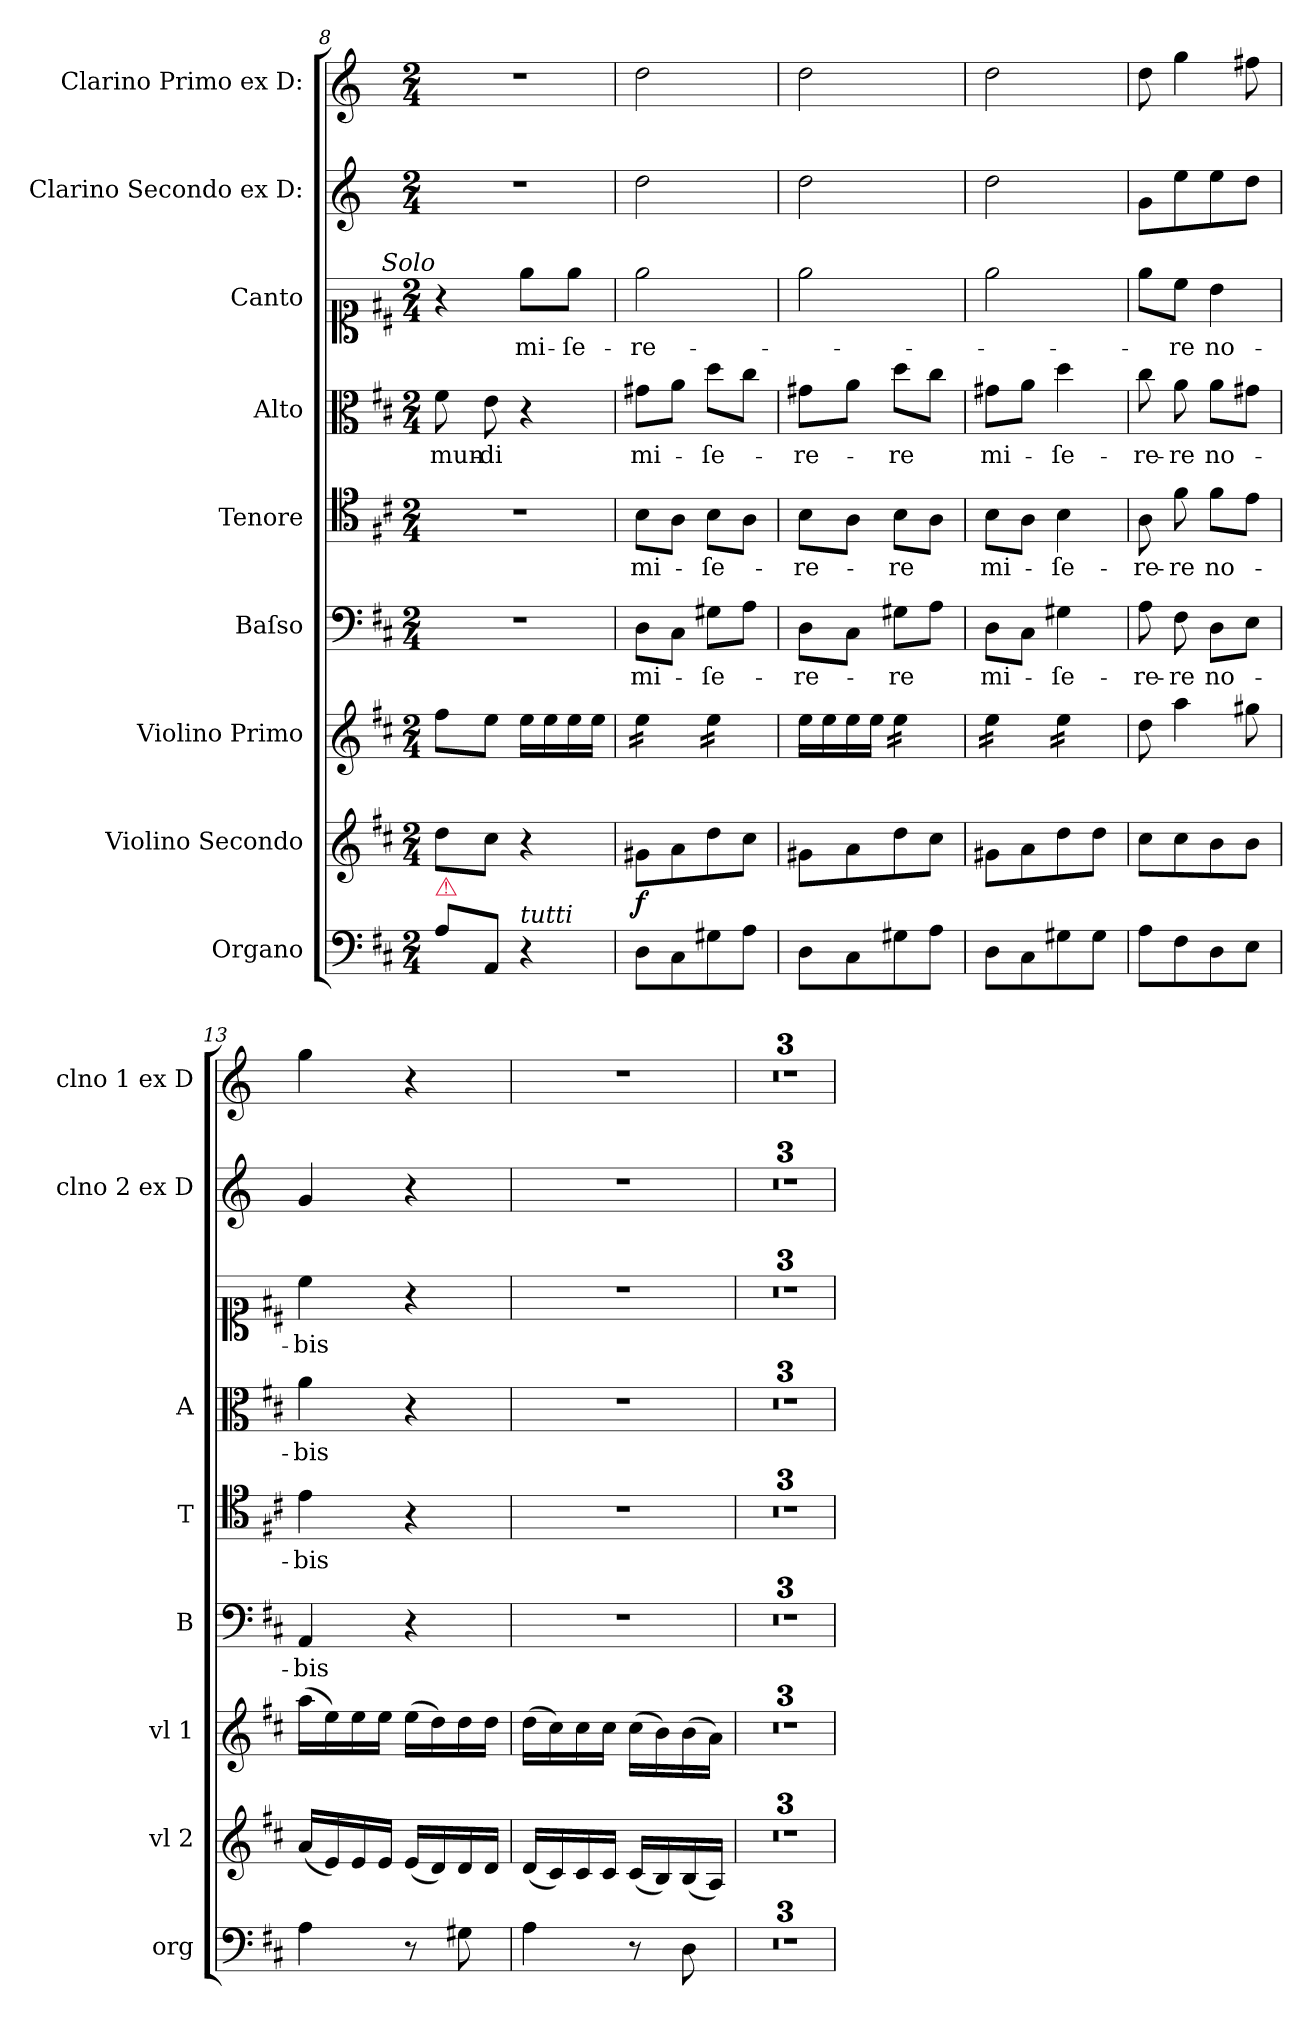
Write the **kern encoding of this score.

**kern	**dynam	**kern	**dynam	**kern	**dynam	**kern	**text	**kern	**text	**kern	**text	**kern	**text	**kern	**kern
*part9	*part9	*part8	*part8	*part7	*part7	*part6	*part6	*part5	*part5	*part4	*part4	*part3	*part3	*part2	*part1
*staff9	*staff9	*staff8	*staff8	*staff7	*staff7	*staff6	*staff6	*staff5	*staff5	*staff4	*staff4	*staff3	*staff3	*staff2	*staff1
*I"Organo	*	*I"Violino Secondo	*	*I"Violino Primo	*	*I"Baſso	*	*I"Tenore	*	*I"Alto	*	*I"Canto	*	*I"Clarino Secondo ex D:	*I"Clarino Primo ex D:
*I'org	*	*I'vl 2	*	*I'vl 1	*	*I'B	*	*I'T	*	*I'A	*	*	*	*I'clno 2 ex D	*I'clno 1 ex D
*clefF4	*	*clefG2	*	*clefG2	*	*clefF4	*	*clefC4	*	*clefC3	*	*clefC1	*	*clefG2	*clefG2
*	*	*	*	*	*	*	*	*	*	*	*	*	*	*ITrd-1c-2	*ITrd-1c-2
*k[f#c#]	*	*k[f#c#]	*	*k[f#c#]	*	*k[f#c#]	*	*k[f#c#]	*	*k[f#c#]	*	*k[f#c#]	*	*k[f#c#]	*k[f#c#]
*D:	*	*D:	*	*D:	*	*D:	*	*D:	*	*D:	*	*D:	*	*D:	*D:
*M2/4	*	*M2/4	*	*M2/4	*	*M2/4	*	*M2/4	*	*M2/4	*	*M2/4	*	*M2/4	*M2/4
=8	=8	=8	=8	=8	=8	=8	=8	=8	=8	=8	=8	=8	=8	=8	=8
!	!	!	!	!	!	!	!	!	!	!	!	!LO:TX:a:i:rj:t=Solo	!	!	!
!LO:TX:a:color=crimson:t=⚠	!	!	!	!	!	!	!	!	!	!	!	!	!	!	!
8A\L	.	8dd\L	.	8ff#\L	.	2r	.	2r	.	8f#\	mun-	4r	.	2r	2r
8AA/J	.	8cc#\J	.	8ee\J	.	.	.	.	.	8e\	-di	.	.	.	.
!LO:TX:a:i:t=tutti	!	!	!	!	!	!	!	!	!	!	!	!	!	!	!
!	!	!	!	!	!LO:DY:a	!	!	!	!	!	!	!	!	!	!
4r	.	4r	.	16ee\LL	for&colon;	.	.	.	.	4r	.	8ee\L	mi-	.	.
.	.	.	.	16ee\	.	.	.	.	.	.	.	.	.	.	.
.	.	.	.	16ee\	.	.	.	.	.	.	.	8ee\J	-ſe-	.	.
.	.	.	.	16ee\JJ	.	.	.	.	.	.	.	.	.	.	.
=9	=9	=9	=9	=9	=9	=9	=9	=9	=9	=9	=9	=9	=9	=9	=9
*	*	*	*	*tremolo	*	*	*	*	*	*	*	*	*	*	*
8D\L	.	8g#X\L	f	16ee\LL	.	8D\L	mi-	8B\L	mi-	8g#X\L	mi-	2ee\	-re-	2ee\	2ee\
.	.	.	.	16ee\	.	.	.	.	.	.	.	.	.	.	.
8C#\	.	8a\	.	16ee\	.	8C#\J	.	8A\J	.	8a\J	.	.	.	.	.
.	.	.	.	16ee\JJ	.	.	.	.	.	.	.	.	.	.	.
8G#X\	.	8dd\	.	16ee\LL	.	8G#X\L	-ſe-	8B\L	-ſe-	8dd\L	-ſe-	.	.	.	.
.	.	.	.	16ee\	.	.	.	.	.	.	.	.	.	.	.
8A\J	.	8cc#\J	.	16ee\	.	8A\J	.	8A\J	.	8cc#\J	.	.	.	.	.
.	.	.	.	16ee\JJ	.	.	.	.	.	.	.	.	.	.	.
*	*	*	*	*Xtremolo	*	*	*	*	*	*	*	*	*	*	*
=10	=10	=10	=10	=10	=10	=10	=10	=10	=10	=10	=10	=10	=10	=10	=10
8D\L	.	8g#X\L	.	16ee\LL	.	8D\L	-re-	8B\L	-re-	8g#X\L	-re-	2ee\	.	2ee\	2ee\
.	.	.	.	16ee\	.	.	.	.	.	.	.	.	.	.	.
8C#\	.	8a\	.	16ee\	.	8C#\J	.	8A\J	.	8a\J	.	.	.	.	.
.	.	.	.	16ee\JJ	.	.	.	.	.	.	.	.	.	.	.
*	*	*	*	*tremolo	*	*	*	*	*	*	*	*	*	*	*
8G#X\	.	8dd\	.	16ee\LL	.	8G#X\L	-re	8B\L	-re	8dd\L	-re	.	.	.	.
.	.	.	.	16ee\	.	.	.	.	.	.	.	.	.	.	.
8A\J	.	8cc#\J	.	16ee\	.	8A\J	.	8A\J	.	8cc#\J	.	.	.	.	.
.	.	.	.	16ee\JJ	.	.	.	.	.	.	.	.	.	.	.
=11	=11	=11	=11	=11	=11	=11	=11	=11	=11	=11	=11	=11	=11	=11	=11
!	!	!	!	!	!	!	!LO:LY:i	!	!LO:LY:i	!	!LO:LY:i	!	!	!	!
8D\L	.	8g#X\L	.	16ee\LL	.	8D\L	mi-	8B\L	mi-	8g#X\L	mi-	2ee\	.	2ee\	2ee\
.	.	.	.	16ee\	.	.	.	.	.	.	.	.	.	.	.
8C#\	.	8a\	.	16ee\	.	8C#\J	.	8A\J	.	8a\J	.	.	.	.	.
.	.	.	.	16ee\JJ	.	.	.	.	.	.	.	.	.	.	.
!	!	!	!	!	!	!	!LO:LY:i	!	!LO:LY:i	!	!LO:LY:i	!	!	!	!
8G#X\	.	8dd\	.	16ee\LL	.	4G#X\	-ſe-	4B\	-ſe-	4dd\	-ſe-	.	.	.	.
.	.	.	.	16ee\	.	.	.	.	.	.	.	.	.	.	.
8G#\J	.	8dd\J	.	16ee\	.	.	.	.	.	.	.	.	.	.	.
.	.	.	.	16ee\JJ	.	.	.	.	.	.	.	.	.	.	.
*	*	*	*	*Xtremolo	*	*	*	*	*	*	*	*	*	*	*
=12	=12	=12	=12	=12	=12	=12	=12	=12	=12	=12	=12	=12	=12	=12	=12
!	!	!	!	!	!	!	!LO:LY:i	!	!LO:LY:i	!	!LO:LY:i	!	!	!	!
8A\L	.	8cc#\L	.	8dd\	.	8A\	-re-	8A\	-re-	8cc#\	-re-	8ee\L	.	8a\L	8ee\
!	!	!	!	!	!	!	!LO:LY:i	!	!LO:LY:i	!	!LO:LY:i	!	!	!	!
8F#\	.	8cc#\	.	4aa\	.	8F#\	-re	8f#\	-re	8a\	-re	8cc#\J	-re	8ff#\	4aa\
8D\	.	8b\	.	.	.	8D\L	no-	8f#\L	no-	8a\L	no-	4b\	no-	8ff#\	.
8E\J	.	8b\J	.	8gg#X\	.	8E\J	.	8e\J	.	8g#X\J	.	.	.	8ee\J	8gg#X\
=13	=13	=13	=13	=13	=13	=13	=13	=13	=13	=13	=13	=13	=13	=13	=13
!	!LO:DY:a	!	!	!	!	!	!	!	!	!	!	!	!	!	!
4A\	pio	(16a/LL	.	(16aa\LL	.	4AA/	-bis	4e\	-bis	4a\	-bis	4cc#\	-bis	4a/	4aa\
.	.	16e/)	.	16ee\)	.	.	.	.	.	.	.	.	.	.	.
.	.	16e/	.	16ee\	.	.	.	.	.	.	.	.	.	.	.
.	.	16e/JJ	.	16ee\JJ	.	.	.	.	.	.	.	.	.	.	.
8r	.	(16e/LL	.	(16ee\LL	.	4r	.	4r	.	4r	.	4r	.	4r	4r
.	.	16d/)	.	16dd\)	.	.	.	.	.	.	.	.	.	.	.
8G#X\	.	16d/	.	16dd\	.	.	.	.	.	.	.	.	.	.	.
.	.	16d/JJ	.	16dd\JJ	.	.	.	.	.	.	.	.	.	.	.
=14	=14	=14	=14	=14	=14	=14	=14	=14	=14	=14	=14	=14	=14	=14	=14
4A\	.	(16d/LL	.	(16dd\LL	.	2r	.	2r	.	2r	.	2r	.	2r	2r
.	.	16c#/)	.	16cc#\)	.	.	.	.	.	.	.	.	.	.	.
.	.	16c#/	.	16cc#\	.	.	.	.	.	.	.	.	.	.	.
.	.	16c#/JJ	.	16cc#\JJ	.	.	.	.	.	.	.	.	.	.	.
8r	.	(16c#/LL	.	(16cc#\LL	.	.	.	.	.	.	.	.	.	.	.
.	.	16B/)	.	16b\)	.	.	.	.	.	.	.	.	.	.	.
8D\	.	(16B/	.	(16b\	.	.	.	.	.	.	.	.	.	.	.
.	.	16A/JJ)	.	16a\JJ)	.	.	.	.	.	.	.	.	.	.	.
=15	=15	=15	=15	=15	=15	=15	=15	=15	=15	=15	=15	=15	=15	=15	=15
2ryy	.	2ryy	.	2ryy	.	2r	.	2r	.	2r	.	2r	.	2r	2r
=	=	=	=	=	=	=	=	=	=	=	=	=	=	=	=
2ryy	.	2ryy	.	2ryy	.	2r	.	2r	.	2r	.	2ryy	.	2ryy	2ryy
=	=	=	=	=	=	=	=	=	=	=	=	=	=	=	=
2ryy	.	2ryy	.	2ryy	.	2r	.	2r	.	2r	.	2ryy	.	2ryy	2ryy
=	=	=	=	=	=	=	=	=	=	=	=	=	=	=	=
*-	*-	*-	*-	*-	*-	*-	*-	*-	*-	*-	*-	*-	*-	*-	*-
